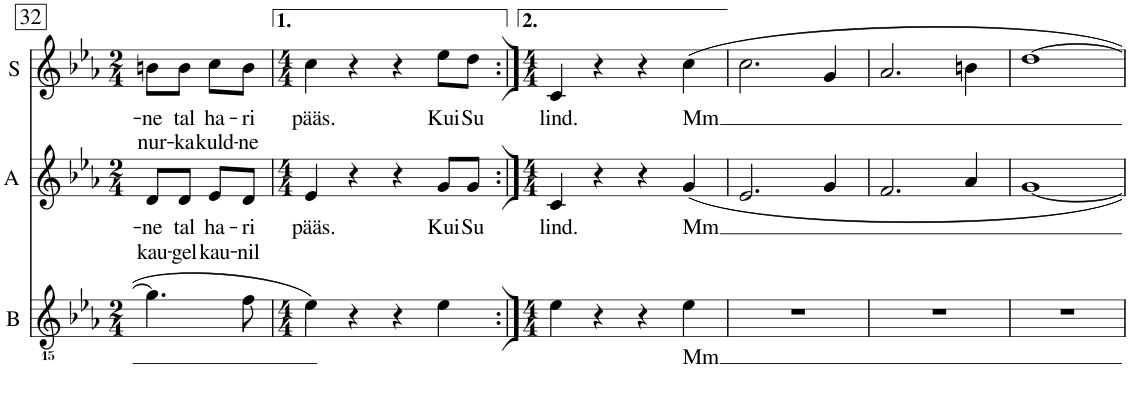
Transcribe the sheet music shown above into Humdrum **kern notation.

**kern	**text	**kern	**text	**text	**kern	**text	**text
*part3	*part3	*part2	*part2	*part2	*part1	*part1	*part1
*staff3	*staff3	*staff2	*staff2	*staff2	*staff1	*staff1	*staff1
*I"B	*	*I"A	*	*	*I"S	*	*
*I'B	*	*I'A	*	*	*I'S	*	*
!!LO:PB:g=z
*clefGvv2	*	*clefG2	*	*	*clefG2	*	*
*	*	*Trd1c2	*	*	*	*	*
*k[b-e-a-]	*	*k[b-e-a-]	*	*	*k[b-e-a-]	*	*
*M2/4	*	*M2/4	*	*	*M2/4	*	*
=32	=32	=32	=32	=32	=32	=32	=32
!	!	!	!LO:LY:b	!LO:LY:b	!	!LO:LY:b	!LO:LY:b
4.G\]	.	8d/L	-ne	kau-	8bn\L	-ne	nur-
!	!	!	!LO:LY:b	!LO:LY:b	!	!LO:LY:b	!LO:LY:b
.	.	8d/J	tal	-gel	8b\J	tal	-ka
!	!	!	!LO:LY:b	!LO:LY:b	!	!LO:LY:b	!LO:LY:b
.	.	8e-/L	ha-	kau-	8cc\L	ha-	kuld-
!	!	!	!LO:LY:b	!LO:LY:b	!	!LO:LY:b	!LO:LY:b
8F\	.	8d/J	ri	-nil	8b\J	ri	-ne
=33	=33	=33	=33	=33	=33	=33	=33
*M4/4	*	*M4/4	*	*	*M4/4	*	*
!	!	!	!LO:LY:b	!	!	!LO:LY:b	!
4E-\	.	4e-/	pääs.	.	4cc\	pääs.	.
4r	.	4r	.	.	4r	.	.
4r	.	4r	.	.	4r	.	.
!	!	!	!LO:LY:b	!	!	!LO:LY:b	!
4E-\	.	8g/L	Kui	.	8ee-\L	Kui	.
!	!	!	!LO:LY:b	!	!	!LO:LY:b	!
.	.	8g/J	Su	.	8dd\J	Su	.
=34:|!	=34:|!	=34:|!	=34:|!	=34:|!	=34:|!	=34:|!	=34:|!
*M4/4	*	*M4/4	*	*	*M4/4	*	*
!	!	!	!LO:LY:b	!	!	!LO:LY:b	!
4E-\	.	4c/	lind.	.	4c/	lind.	.
4r	.	4r	.	.	4r	.	.
4r	.	4r	.	.	4r	.	.
!	!LO:LY:b	!	!LO:LY:b	!	!	!LO:LY:b	!
4E-\	Mm	4g/	Mm	.	4cc\	Mm	.
=35	=35	=35	=35	=35	=35	=35	=35
1r	.	2.e-/	.	.	2.cc\	.	.
.	.	4g/	.	.	4g/	.	.
=36	=36	=36	=36	=36	=36	=36	=36
1r	.	2.f/	.	.	2.a-/	.	.
.	.	4a-/	.	.	4bn\	.	.
=37	=37	=37	=37	=37	=37	=37	=37
1r	.	[1g	.	.	[1dd	.	.
=	=	=	=	=	=	=	=
*-	*-	*-	*-	*-	*-	*-	*-
